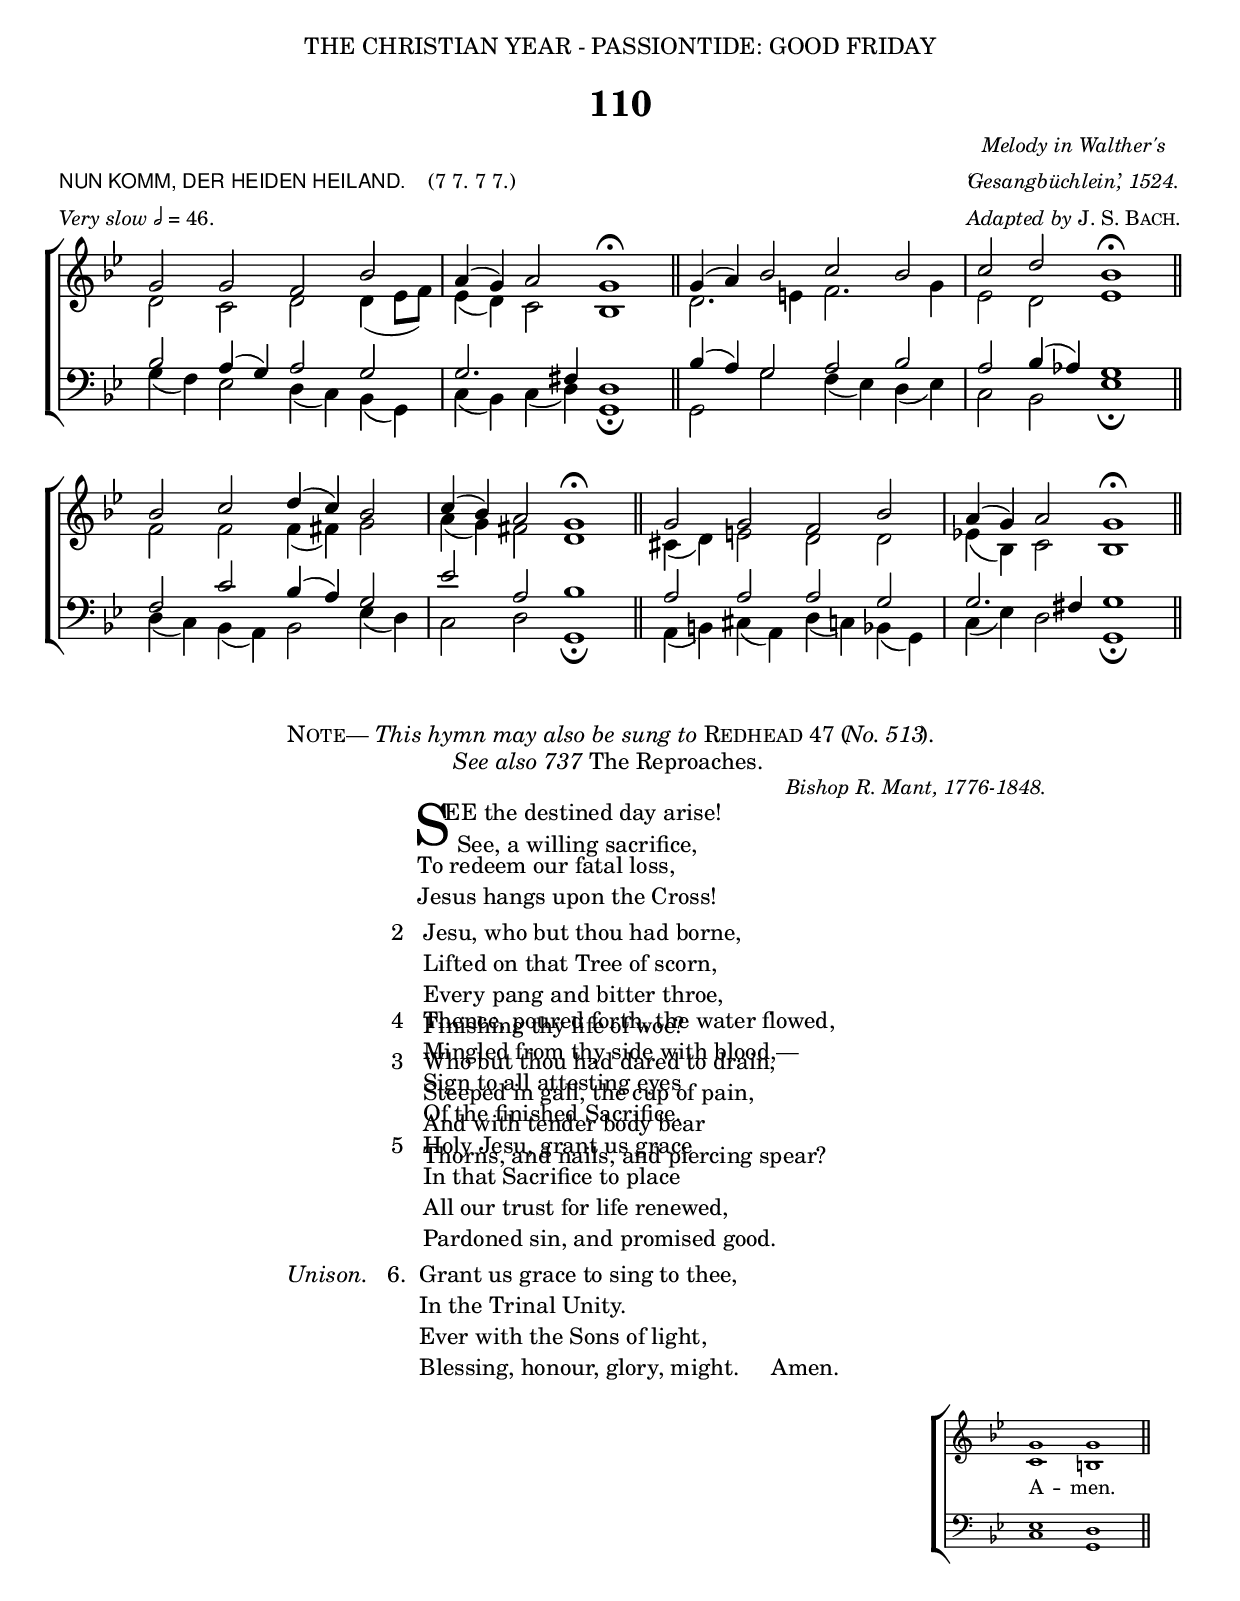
%%% 180.png
%%% Hymn 110. Nun Komm, der Heiden Heiland. "See the destined day arise!"
%%% Rev 2.

\version "2.10"

\header {

  dedication = \markup { \center-align { "THE CHRISTIAN YEAR - PASSIONTIDE: GOOD FRIDAY"

	\hspace #0.1 }}	

  title = "110"

  meter = \markup { \small { \column { \hspace #1 %%% blank line 
	                               \line { \sans {"NUN KOMM, DER HEIDEN HEILAND. "} \hspace #1 \roman {"(7 7. 7 7.)"}}
                                       \line { \italic {Very slow} \fontsize #-5 \general-align #Y #DOWN \note #"2" #1 = 46.}
                                  }
  }} 
  
  arranger = \markup { \small {\center-align { \line { \italic "Melody in Walther's" }
	                                       \line { "‘" \hspace #-1 \italic "Gesangbüchlein," \hspace #-1  "’" \italic "1524." } 
                                              \line { \italic "Adapted by" \smallCaps "J. S. Bach." }}
  }}

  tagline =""

}

%%% SATB voices

global = {
  \time 8/4
  \key bes \major
  \set Staff.midiInstrument = "church organ"
}

soprano = \relative c' { 
  g'2 g f bes | a4(g) a2 g1^\fermata \bar "||" g4(a) bes2 c bes | c d bes1^\fermata \bar "||" \break
  bes2 c d4(c) bes2 | c4(bes) a2 g1^\fermata \bar "||" g2 g f bes | a4(g) a2 g1^\fermata \bar "||" 
}

alto = \relative c' { 
  d2 c d d4(ees8 f) | ees4(d) c2 bes1 \bar "||" d2. e4 f2. g4 | ees2 d ees1 \bar "||" \break
  f2 f f4(fis) g2 | a4(g) fis2 d1 \bar "||" cis4(d) e2 d d | ees!4(bes) c2 bes1 \bar "||" 
}

tenor = \relative c' { \clef bass 
  bes2 a4(g) a2 g | g2. fis4 d1 \bar "||" bes'4(a) g2 a bes | a bes4(aes) g1 \bar "||" \break
  f2 c' bes4(a) g2 | ees'2 a, bes1 \bar "||" a2 a a g | g2. fis4 g1 \bar "||" 
}

bass = \relative c { \clef bass 
  g'4(f) ees2 d4(c) bes(g) | c(bes) c(d) g,1_\fermata \bar "||" g2 g' f4(ees) d(ees) | c2 bes ees1_\fermata \bar "||" \break
d4(c) bes(a) bes2 ees4(d) | c2 d g,1_\fermata \bar "||" a4(b) cis(a) d(c) bes(g) | c(ees) d2 g,1_\fermata \bar "||" 
}

#(ly:set-option 'point-and-click #f)

\paper {
  #(set-paper-size "a4")
%  annotate-spacing = ##t
  print-page-number = ##f
  ragged-last-bottom = ##t
  ragged-bottom = ##t
}

\book {

%%% Score block
	
\score{
\new ChoirStaff	
<<
	\context Staff = upper << 
	\context Voice = sopranos { \voiceOne \global \soprano }
	\context Voice = altos    { \voiceTwo \global \alto }
	                      >>
	\context Staff = lower <<
	\context Voice = tenors { \voiceOne \global \tenor }
	\context Voice = basses { \voiceTwo \global \bass }
			        >>
>>

\layout {
		indent=0
		\context { \Score \remove "Bar_number_engraver" }
		\context { \Staff \remove "Time_signature_engraver" }
		\context { \Score \remove "Mark_engraver"  }
                \context { \Staff \consists "Mark_engraver"  }
	} %% close layout

%%% Hymn Midi	

\midi { \context { \Score tempoWholesPerMinute = #(ly:make-moment 46 2)}} 

} %%% Score bracket

%%% Hymn Note markup

\markup { \hspace #22 \smallCaps "Note" \hspace #-1.2 ".—" \italic "This hymn may also be sung to" \smallCaps "Redhead 47" "(" \hspace #-1 \italic "No. 513" \hspace #-1 ")."} 

\markup { \hspace #38 \italic "See also 737" "The Reproaches." } 

\markup { \hspace #70 \small \italic "Bishop R. Mant, 1776-1848." } 

%%% Main lyrics markup block
  
\markup { \hspace #32 %%add space as necc. to center the column
	          \column {  %%% a super column for entire block of lyrics  
                      \column { %%% verse 1 is a column of 2 lines  
                          \line { \hspace #2.2 \column { \lower #2.4 \fontsize #8 "S" }   %%Drop Cap goes here
                                  \hspace #-1.2    %% adjust this if other letters are too far from Drop Cap
                                  \column  { \raise #0.0  "EE the destined day arise!" 
                                                         "  See, a willing sacrifice," } }          
                          \line {  \hspace #2.5  %%adjust hspace until this line left edge is flush with Drop Cap
                                   \lower  #1.56  %%adjust this until the line spacing looks right
                                   \column {   
					   "To redeem our fatal loss,"
					   "Jesus hangs upon the Cross!"
                                        }}
                               
                                   } %% finish verse 1   
				                 \hspace #1 
                \line { "2  "
                           \column {         
				   "Jesu, who but thou had borne,"
				   "Lifted on that Tree of scorn,"
				   "Every pang and bitter throe,"
				   "Finishing thy life of woe?"
                        }}
		 \hspace #1 
                \line { "3  "
                           \column {         
				   "Who but thou had dared to drain,"
				   "Steeped in gall, the cup of pain,"
				   "And with tender body bear"
				   "Thorns, and nails, and piercing spear?"
                        }}
		  } %%% end super column		
}         

%%%fake score block to occupy space and force a pagebreak.  Can't think of a better way of doing this.
\score{
        {s4 }
\header { breakbefore = ##f piece = ##f opus = ##f tagline = ##f }
\layout{        
        \context { \Staff
                \remove Time_signature_engraver
                \remove Key_engraver
                \remove Clef_engraver
                \remove Staff_symbol_engraver
}}}

        
%%% second page
%%% Continuation of lyrics

\markup { \hspace #32   %%add space as necc. to center the column
          \column { 
                \hspace #1 
                \line { "4  "
                   \column {         
			   "Thence, poured forth, the water flowed,"
			   "Mingled from thy side with blood,—"
			   "Sign to all attesting eyes"
			   "Of the finished Sacrifice."
                        }}
                  \hspace #1 
                  \line { "5  "
                    \column {        
			    "Holy Jesu, grant us grace"
			    "In that Sacrifice to place"
			    "All our trust for life renewed,"
			    "Pardoned sin, and promised good."
                        }}
                \hspace #1 % adds vertical spacing between verses  
                \line { \hspace #-10 \italic "Unison.  " "6. "
                    \column {        
			    "Grant us grace to sing to thee,"
			    "In the Trinal Unity."
			    "Ever with the Sons of light,"
			    "Blessing, honour, glory, might.     Amen."
                }}
          }
} %%% lyric markup bracket

%%% Amen score block

\score{
  \new ChoirStaff
   <<
        \context Staff = upper \with { fontSize = #-3  \override StaffSymbol #'staff-space = #(magstep -2) }  
	                      << 
	\context Voice = "sopranos" { \relative c' { \clef treble \global \voiceOne g'1 g  \bar "||" }}
	\context Voice = "altos"    { \relative c' { \clef treble \global \voiceTwo c1 b \bar "||" }}
	                      >>
			  
	\context Lyrics \lyricsto "altos" {\override LyricText #'font-size = #-1  A -- men. }
	
	\context Staff = lower \with { fontSize = #-3  \override StaffSymbol #'staff-space = #(magstep -2) }  
	                       << 
	\context Voice = "tenors" { \relative c { \clef bass \global \voiceThree ees1 d \bar "||" }}
	\context Voice = "basses" { \relative c { \clef bass \global \voiceFour  c1 g \bar "||" }}
			        >> 
  >>
  
\header { breakbefore = ##f piece = " " opus = " " }

\layout { 
      \context { \Score timing = ##f }
	ragged-right = ##t
	indent = 15\cm
	\context { \Staff \remove Time_signature_engraver }

       } %% close layout
%%% Amen Midi

\midi { \context { \Score tempoWholesPerMinute = #(ly:make-moment 46 2) }}

}


} %%% book bracket